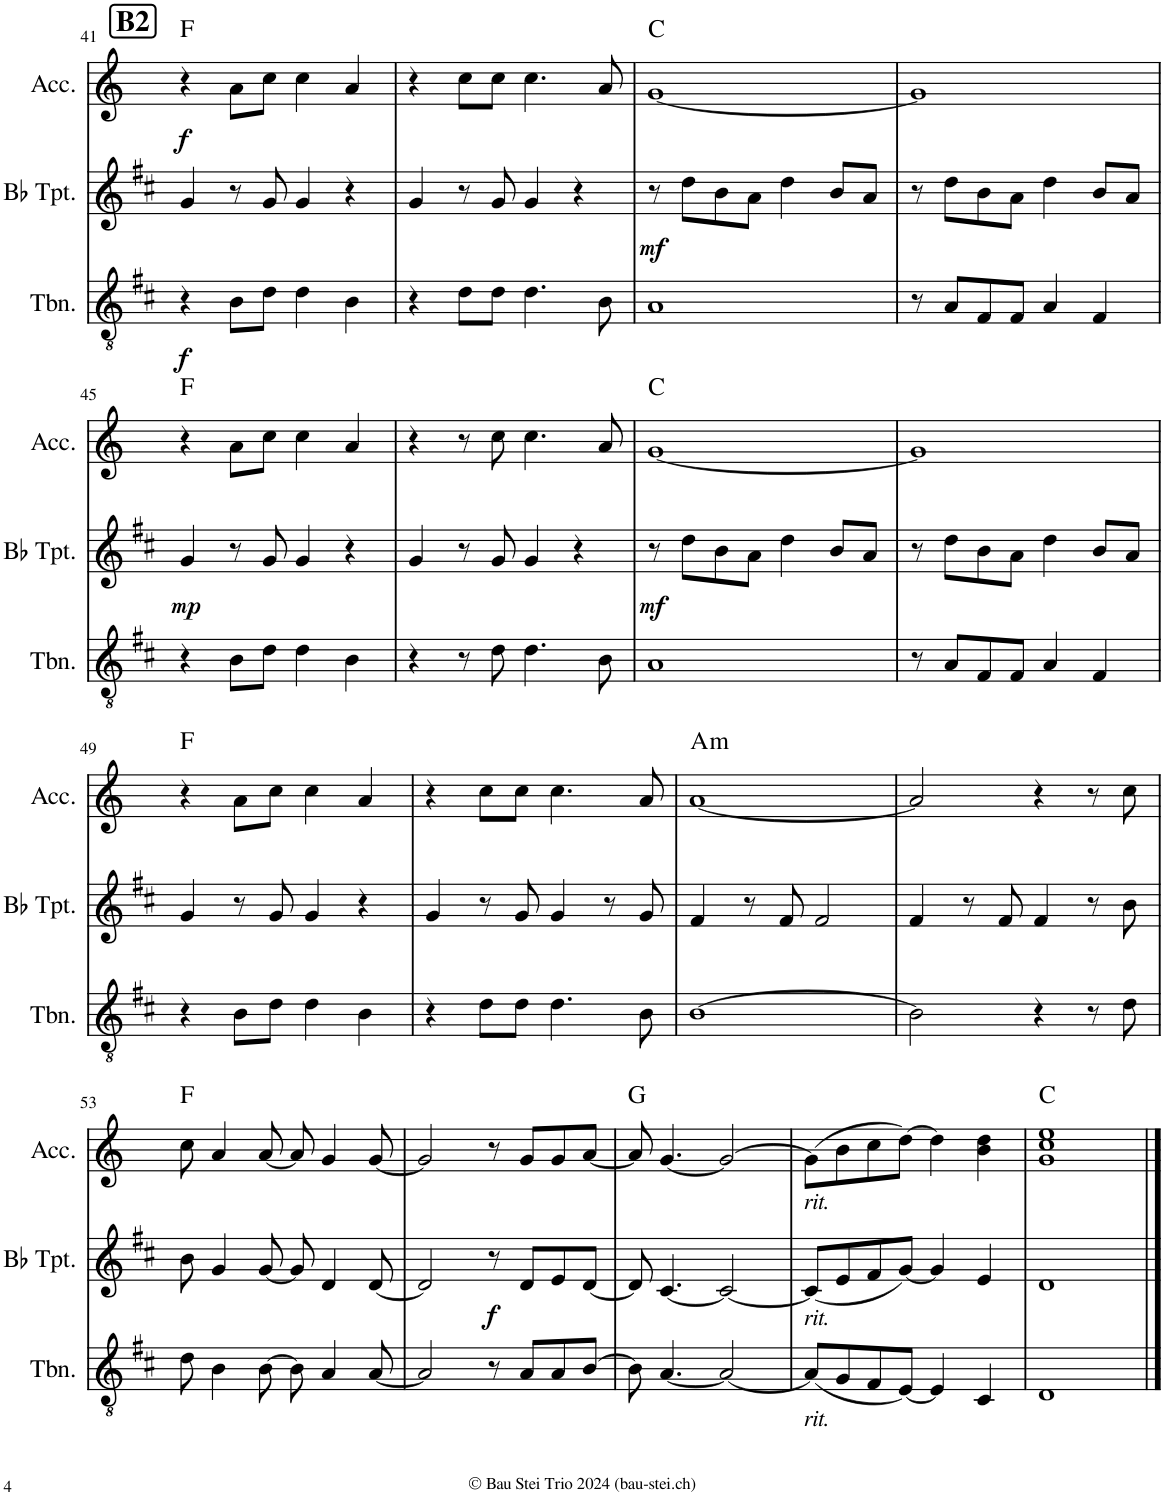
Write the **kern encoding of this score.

**kern	**dynam	**kern	**dynam	**kern	**dynam	**harte
*part3	*part3	*part2	*part2	*part1	*part1	*part1
*staff3	*staff3	*staff2	*staff2	*staff1	*staff1	*
*I"Trombone	*	*I"Bb Trumpet	*	*I"Accordion	*	*
*I'Tbn.	*	*I'Bb Tpt.	*	*I'Acc.	*	*
!!LO:PB:g=z
*clefGv2	*	*clefG2	*	*clefG2	*	*
*Trd1c2	*	*Trd1c2	*	*	*	*
*k[f#c#]	*	*k[f#c#]	*	*k[]	*	*
*M4/4	*	*M4/4	*	*M4/4	*	*
!!LO:REH:place=s1:a:B:cj:fs=14:t=B2
=41	=41	=41	=41	=41	=41	=41
!	!LO:DY:b	!	!	!	!LO:DY:b	!
4r	f	4g/	.	4r	f	F:maj
8B\L	.	8r	.	8a\L	.	.
8d\J	.	8g/	.	8cc\J	.	.
4d\	.	4g/	.	4cc\	.	.
4B\	.	4r	.	4a/	.	.
=42	=42	=42	=42	=42	=42	=42
4r	.	4g/	.	4r	.	.
8d\L	.	8r	.	8cc\L	.	.
8d\J	.	8g/	.	8cc\J	.	.
4.d\	.	4g/	.	4.cc\	.	.
.	.	4r	.	.	.	.
8B\	.	.	.	8a/	.	.
=43	=43	=43	=43	=43	=43	=43
!	!	!	!LO:DY:b	!	!	!
1A	.	8r	mf	[1g	.	C:maj
.	.	8dd\L	.	.	.	.
.	.	8b\	.	.	.	.
.	.	8a\J	.	.	.	.
.	.	4dd\	.	.	.	.
.	.	8b/L	.	.	.	.
.	.	8a/J	.	.	.	.
=44	=44	=44	=44	=44	=44	=44
8r	.	8r	.	1g]	.	.
8A/L	.	8dd\L	.	.	.	.
8F#/	.	8b\	.	.	.	.
8F#/J	.	8a\J	.	.	.	.
4A/	.	4dd\	.	.	.	.
4F#/	.	8b/L	.	.	.	.
.	.	8a/J	.	.	.	.
!!LO:LB:g=z
=45	=45	=45	=45	=45	=45	=45
!	!	!	!LO:DY:b	!	!	!
4r	.	4g/	mp	4r	.	F:maj
8B\L	.	8r	.	8a\L	.	.
8d\J	.	8g/	.	8cc\J	.	.
4d\	.	4g/	.	4cc\	.	.
4B\	.	4r	.	4a/	.	.
=46	=46	=46	=46	=46	=46	=46
4r	.	4g/	.	4r	.	.
8r	.	8r	.	8r	.	.
8d\	.	8g/	.	8cc\	.	.
4.d\	.	4g/	.	4.cc\	.	.
.	.	4r	.	.	.	.
8B\	.	.	.	8a/	.	.
=47	=47	=47	=47	=47	=47	=47
!	!	!	!LO:DY:b	!	!	!
1A	.	8r	mf	[1g	.	C:maj
.	.	8dd\L	.	.	.	.
.	.	8b\	.	.	.	.
.	.	8a\J	.	.	.	.
.	.	4dd\	.	.	.	.
.	.	8b/L	.	.	.	.
.	.	8a/J	.	.	.	.
=48	=48	=48	=48	=48	=48	=48
8r	.	8r	.	1g]	.	.
8A/L	.	8dd\L	.	.	.	.
8F#/	.	8b\	.	.	.	.
8F#/J	.	8a\J	.	.	.	.
4A/	.	4dd\	.	.	.	.
4F#/	.	8b/L	.	.	.	.
.	.	8a/J	.	.	.	.
!!LO:LB:g=z
=49	=49	=49	=49	=49	=49	=49
4r	.	4g/	.	4r	.	F:maj
8B\L	.	8r	.	8a\L	.	.
8d\J	.	8g/	.	8cc\J	.	.
4d\	.	4g/	.	4cc\	.	.
4B\	.	4r	.	4a/	.	.
=50	=50	=50	=50	=50	=50	=50
4r	.	4g/	.	4r	.	.
8d\L	.	8r	.	8cc\L	.	.
8d\J	.	8g/	.	8cc\J	.	.
4.d\	.	4g/	.	4.cc\	.	.
.	.	8r	.	.	.	.
8B\	.	8g/	.	8a/	.	.
=51	=51	=51	=51	=51	=51	=51
!	!	!	!	!	!	!LO:H:kt=m
[1B	.	4f#/	.	[1a	.	A:min
.	.	8r	.	.	.	.
.	.	8f#/	.	.	.	.
.	.	2f#/	.	.	.	.
=52	=52	=52	=52	=52	=52	=52
2B\]	.	4f#/	.	2a/]	.	.
.	.	8r	.	.	.	.
.	.	8f#/	.	.	.	.
4r	.	4f#/	.	4r	.	.
8r	.	8r	.	8r	.	.
8d\	.	8b\	.	8cc\	.	.
!!LO:LB:g=z
=53	=53	=53	=53	=53	=53	=53
8d\	.	8b\	.	8cc\	.	F:maj
4B\	.	4g/	.	4a/	.	.
[8B\	.	[8g/	.	[8a/	.	.
8B\]	.	8g/]	.	8a/]	.	.
4A/	.	4d/	.	4g/	.	.
[8A/	.	[8d/	.	[8g/	.	.
=54	=54	=54	=54	=54	=54	=54
2A/]	.	2d/]	.	2g/]	.	.
!	!	!	!LO:DY:b	!	!	!
8r	.	8r	f	8r	.	.
8A/L	.	8d/L	.	8g/L	.	.
8A/	.	8e/	.	8g/	.	.
[8B/J	.	[8d/J	.	[8a/J	.	.
=55	=55	=55	=55	=55	=55	=55
8B\]	.	8d/]	.	8a/]	.	G:maj
[4.A/	.	[4.c#/	.	[4.g/	.	.
2A/_	.	2c#/_	.	2g/_	.	.
=56	=56	=56	=56	=56	=56	=56
!	!	!	!	!LO:TX:b:i:t=rit.	!	!
!	!	!LO:TX:b:i:t=rit.	!	!	!	!
!LO:TX:b:i:t=rit.	!	!	!	!	!	!
(8A/L]	.	(8c#/L]	.	(8g\L]	.	.
8G/	.	8e/	.	8b\	.	.
8F#/	.	8f#/	.	8cc\	.	.
[8E/J)	.	[8g/J)	.	[8dd\J)	.	.
4E/]	.	4g/]	.	4dd\]	.	.
4C#/	.	4e/	.	4b\ 4dd\	.	.
=57	=57	=57	=57	=57	=57	=57
1D	.	1d	.	1g 1cc 1ee	.	C:maj
==	==	==	==	==	==	==
*-	*-	*-	*-	*-	*-	*-
